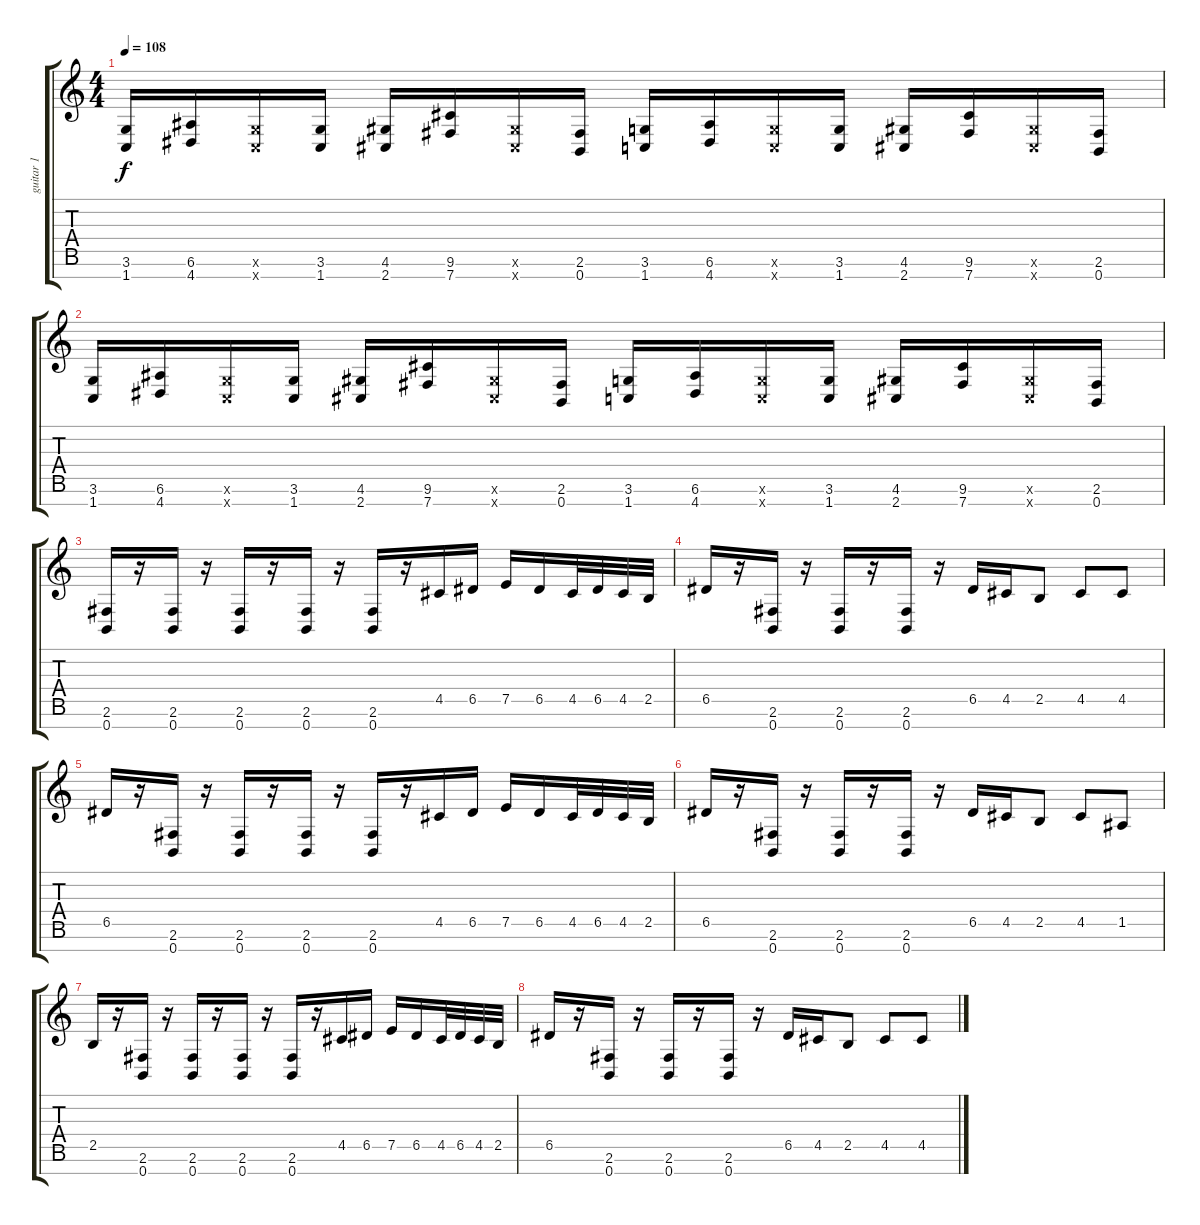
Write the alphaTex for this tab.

\track ("guitar 1" "guitar 1") {instrument distortionguitar}
\staff {score tabs}
\tuning (E4 B3 G3 D3 A2 E2 B1) {hide}
\ts (4 4)
\tempo 108
\clef g2
\ks c
(3.6 1.7).16{dy f} (6.6 4.7).16 (3.6{x} 1.7{x}).16 (3.6 1.7).16 (4.6 2.7).16 (9.6 7.7).16 (4.6{x} 2.7{x}).16 (2.6 0.7).16 (3.6 1.7).16 (6.6 4.7).16 (3.6{x} 1.7{x}).16 (3.6 1.7).16 (4.6 2.7).16 (9.6 7.7).16 (4.6{x} 2.7{x}).16 (2.6 0.7).16 |
(3.6 1.7).16 (6.6 4.7).16 (3.6{x} 1.7{x}).16 (3.6 1.7).16 (4.6 2.7).16 (9.6 7.7).16 (4.6{x} 2.7{x}).16 (2.6 0.7).16 (3.6 1.7).16 (6.6 4.7).16 (3.6{x} 1.7{x}).16 (3.6 1.7).16 (4.6 2.7).16 (9.6 7.7).16 (4.6{x} 2.7{x}).16 (2.6 0.7).16 |
(2.6 0.7).16 r.16 (2.6 0.7).16 r.16 (2.6 0.7).16 r.16 (2.6 0.7).16 r.16 (2.6 0.7).16 r.16 4.5.16 6.5.16 7.5.16 6.5.16 4.5.32 6.5.32 4.5.32 2.5.32 |
6.5.16 r.16 (2.6 0.7).16 r.16 (2.6 0.7).16 r.16 (2.6 0.7).16 r.16 6.5.16 4.5.16 2.5.8 4.5.8 4.5.8 |
6.5.16 r.16 (2.6 0.7).16 r.16 (2.6 0.7).16 r.16 (2.6 0.7).16 r.16 (2.6 0.7).16 r.16 4.5.16 6.5.16 7.5.16 6.5.16 4.5.32 6.5.32 4.5.32 2.5.32 |
6.5.16 r.16 (2.6 0.7).16 r.16 (2.6 0.7).16 r.16 (2.6 0.7).16 r.16 6.5.16 4.5.16 2.5.8 4.5.8 1.5.8 |
2.5.16 r.16 (2.6 0.7).16 r.16 (2.6 0.7).16 r.16 (2.6 0.7).16 r.16 (2.6 0.7).16 r.16 4.5.16 6.5.16 7.5.16 6.5.16 4.5.32 6.5.32 4.5.32 2.5.32 |
6.5.16 r.16 (2.6 0.7).16 r.16 (2.6 0.7).16 r.16 (2.6 0.7).16 r.16 6.5.16 4.5.16 2.5.8 4.5.8 4.5.8
